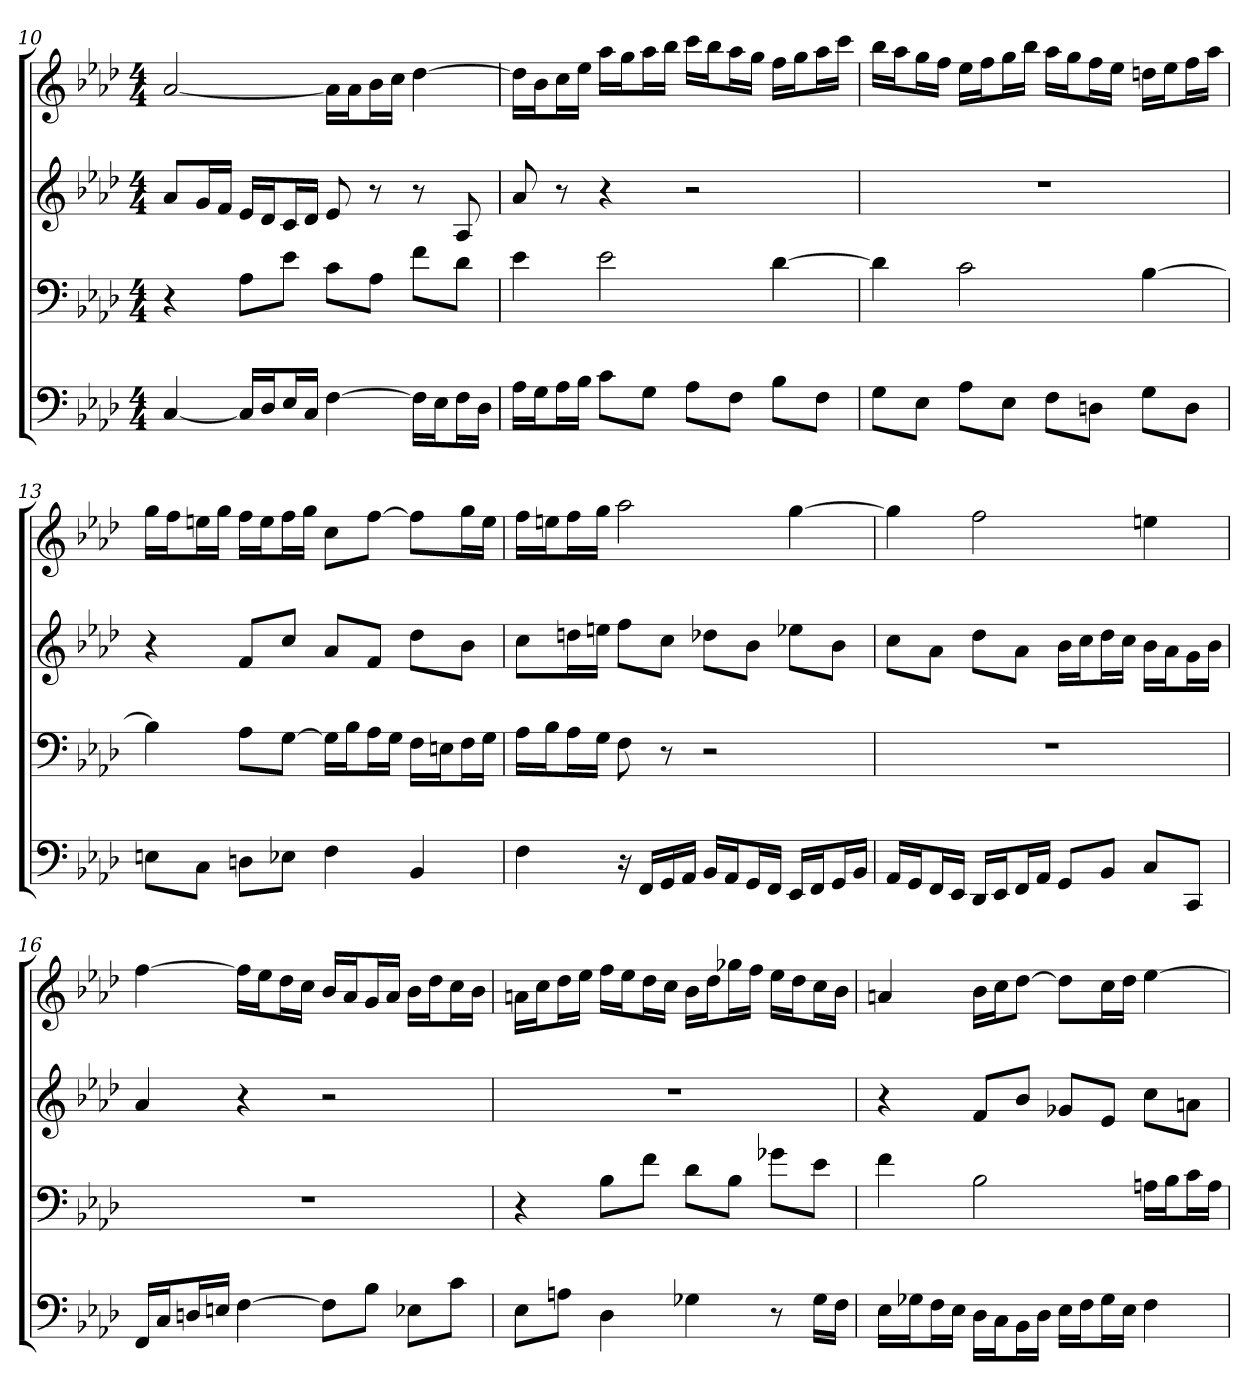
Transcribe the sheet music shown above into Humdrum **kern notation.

**kern	**kern	**kern	**kern
*part4	*part3	*part2	*part1
*staff4	*staff3	*staff2	*staff1
*clefF4	*clefF4	*clefG2	*clefG2
*k[b-e-a-d-]	*k[b-e-a-d-]	*k[b-e-a-d-]	*k[b-e-a-d-]
*A-:	*A-:	*A-:	*A-:
*M4/4	*M4/4	*M4/4	*M4/4
=10	=10	=10	=10
[4C	4r	8a-/L	[2a-
.	.	16g/L	.
.	.	16f/JJ	.
16C/LL]	8A-\L	16e-/LL	.
16D-/J	.	16d-/J	.
16E-/L	8e-\J	16c/L	.
16C/JJ	.	16d-/JJ	.
[4F	8c\L	8e-	16a-\LL]
.	.	.	16a-\J
.	8A-\J	8r	16b-\L
.	.	.	16cc\JJ
16F\LL]	8f\L	8r	[4dd-
16E-\J	.	.	.
16F\L	8d-\J	8A-	.
16D-\JJ	.	.	.
=11	=11	=11	=11
16A-\LL	4e-	8a-	16dd-\LL]
16G\J	.	.	16b-\J
16A-\L	.	8r	16cc\L
16B-\JJ	.	.	16ee-\JJ
8c\L	2e-	4r	16aa-\LL
.	.	.	16gg\J
8G\J	.	.	16aa-\L
.	.	.	16bb-\JJ
8A-\L	.	2r	16ccc\LL
.	.	.	16bb-\J
8F\J	.	.	16aa-\L
.	.	.	16gg\JJ
8B-\L	[4d-	.	16ff\LL
.	.	.	16gg\J
8F\J	.	.	16aa-\L
.	.	.	16ccc\JJ
=12	=12	=12	=12
8G\L	4d-]	1r	16bb-\LL
.	.	.	16aa-\J
8E-\J	.	.	16gg\L
.	.	.	16ff\JJ
8A-\L	2c	.	16ee-\LL
.	.	.	16ff\J
8E-\J	.	.	16gg\L
.	.	.	16bb-\JJ
8F\L	.	.	16aa-\LL
.	.	.	16gg\J
8Dn\J	.	.	16ff\L
.	.	.	16ee-\JJ
8G\L	[4B-	.	16ddn\LL
.	.	.	16ee-\J
8D\J	.	.	16ff\L
.	.	.	16aa-\JJ
=13	=13	=13	=13
8En\L	4B-]	4r	16gg\LL
.	.	.	16ff\J
8C\J	.	.	16een\L
.	.	.	16gg\JJ
8Dn\L	8A-\L	8f/L	16ff\LL
.	.	.	16ee\J
8E-X\J	[8G\J	8cc/J	16ff\L
.	.	.	16gg\JJ
4F	16G\LL]	8a-/L	8cc\L
.	16B-\J	.	.
.	16A-\L	8f/J	[8ff\J
.	16G\JJ	.	.
4BB-	16F\LL	8dd-\L	8ff\L]
.	16En\J	.	.
.	16F\L	8b-\J	16gg\L
.	16G\JJ	.	16ee\JJ
=14	=14	=14	=14
4F	16A-\LL	8cc\L	16ff\LL
.	16B-\J	.	16een\J
.	16A-\L	16ddn\L	16ff\L
.	16G\JJ	16een\JJ	16gg\JJ
16r	8F	8ff\L	2aa-
16FF/LL	.	.	.
16GG/	8r	8cc\J	.
16AA-/JJ	.	.	.
16BB-/LL	2r	8dd-X\L	.
16AA-/J	.	.	.
16GG/L	.	8b-\J	.
16FF/JJ	.	.	.
16EE-/LL	.	8ee-X\L	[4gg
16FF/J	.	.	.
16GG/L	.	8b-\J	.
16BB-/JJ	.	.	.
=15	=15	=15	=15
16AA-/LL	1r	8cc\L	4gg]
16GG/J	.	.	.
16FF/L	.	8a-\J	.
16EE-/JJ	.	.	.
16DD-/LL	.	8dd-\L	2ff
16EE-/J	.	.	.
16FF/L	.	8a-\J	.
16AA-/JJ	.	.	.
8GG/L	.	16b-\LL	.
.	.	16cc\J	.
8BB-/J	.	16dd-\L	.
.	.	16cc\JJ	.
8C/L	.	16b-\LL	4een
.	.	16a-\J	.
8CC/J	.	16g\L	.
.	.	16b-\JJ	.
=16	=16	=16	=16
16FF/LL	1r	4a-	[4ff
16C/J	.	.	.
16Dn/L	.	.	.
16En/JJ	.	.	.
[4F	.	4r	16ff\LL]
.	.	.	16ee-\J
.	.	.	16dd-\L
.	.	.	16cc\JJ
8F\L]	.	2r	16b-/LL
.	.	.	16a-/J
8B-\J	.	.	16g/L
.	.	.	16a-/JJ
8E-X\L	.	.	16b-\LL
.	.	.	16dd-\J
8c\J	.	.	16cc\L
.	.	.	16b-\JJ
=17	=17	=17	=17
8E-\L	4r	1r	16an\LL
.	.	.	16cc\J
8An\J	.	.	16dd-\L
.	.	.	16ee-\JJ
4D-	8B-\L	.	16ff\LL
.	.	.	16ee-\J
.	8f\J	.	16dd-\L
.	.	.	16cc\JJ
4G-X	8d-\L	.	16b-\LL
.	.	.	16dd-\J
.	8B-\J	.	16gg-X\L
.	.	.	16ff\JJ
8r	8g-X\L	.	16ee-\LL
.	.	.	16dd-\J
16G-\LL	8e-\J	.	16cc\L
16F\JJ	.	.	16b-\JJ
=18	=18	=18	=18
16E-\LL	4f	4r	4an
16G-X\J	.	.	.
16F\L	.	.	.
16E-\JJ	.	.	.
16D-\LL	2B-	8f/L	16b-\LL
16C\J	.	.	16cc\J
16BB-\L	.	8b-/J	[8dd-\J
16D-\JJ	.	.	.
16E-\LL	.	8g-X/L	8dd-\L]
16F\J	.	.	.
16G-\L	.	8e-/J	16cc\L
16E-\JJ	.	.	16dd-\JJ
4F	16An\LL	8cc\L	[4ee-
.	16B-\J	.	.
.	16c\L	8an\J	.
.	16A\JJ	.	.
=	=	=	=
*-	*-	*-	*-
